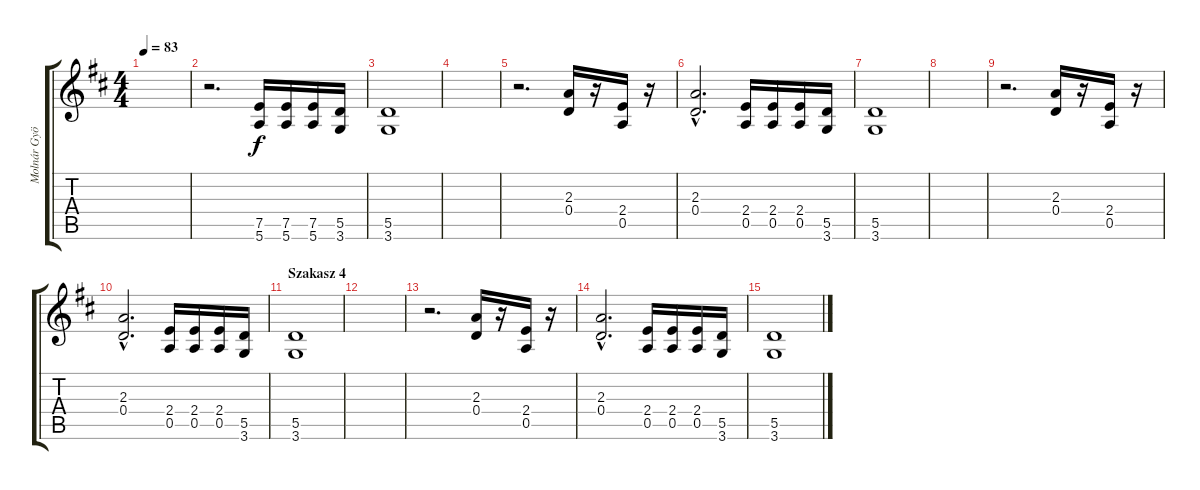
\track ("Molnár György \"Elefánt\" Gitár 2" "Molnár Gyö") {instrument acousticguitarsteel}
\staff {score tabs}
\tuning (E4 B3 G3 D3 A2 E2) {hide}
\ts (4 4)
\tempo 83
\clef g2
\ks d
|
r.2{d} (7.5 5.6).16 (7.5 5.6).16 (7.5 5.6).16 (5.5 3.6).16 |
(5.5 3.6).1 |
|
r.2{d} (2.3 0.4).16 r.16 (2.4 0.5).16 r.16 |
(2.3{hac} 0.4{hac}).2{d} (2.4 0.5).16 (2.4 0.5).16 (2.4 0.5).16 (5.5 3.6).16 |
(5.5 3.6).1 |
|
r.2{d} (2.3 0.4).16 r.16 (2.4 0.5).16 r.16 |
(2.3{hac} 0.4{hac}).2{d} (2.4 0.5).16 (2.4 0.5).16 (2.4 0.5).16 (5.5 3.6).16 |
\section ("" "Szakasz 4")
(5.5 3.6).1 |
|
r.2{d} (2.3 0.4).16 r.16 (2.4 0.5).16 r.16 |
(2.3{hac} 0.4{hac}).2{d} (2.4 0.5).16 (2.4 0.5).16 (2.4 0.5).16 (5.5 3.6).16 |
(5.5 3.6).1
